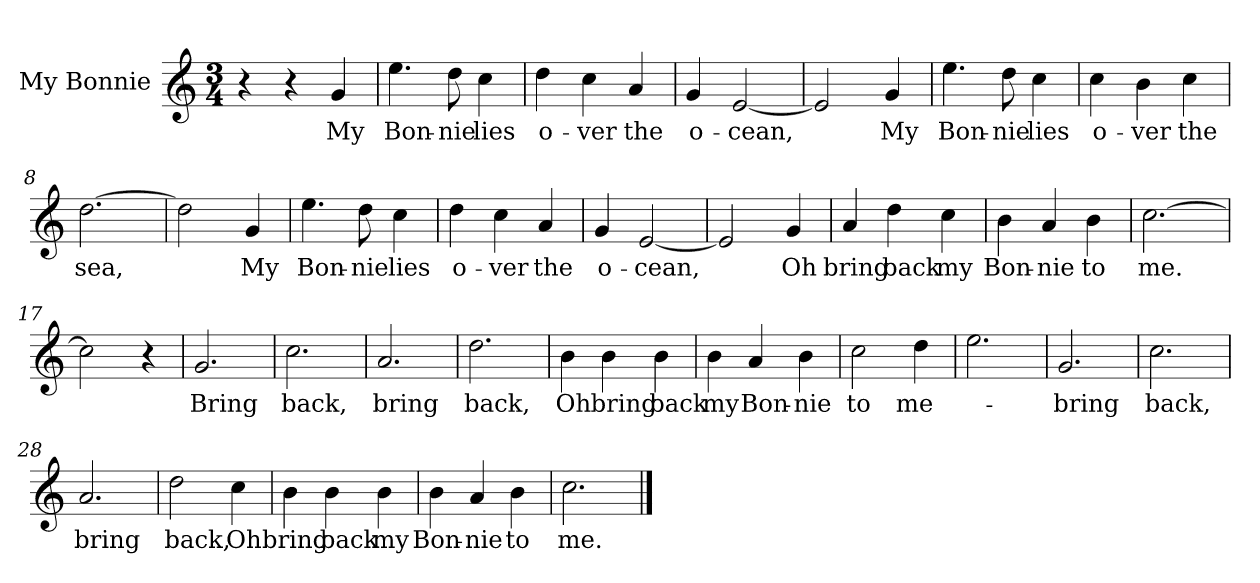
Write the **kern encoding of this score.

**kern	**text
*part1	*part1
*staff1	*staff1
*I"My Bonnie	*
*clefG2	*
*k[]	*
*C:	*
*M3/4	*
=1	=1
4r	.
4r	.
!	!LO:LY:b
4g/	My
=2	=2
!	!LO:LY:b
4.ee\	Bon-
!	!LO:LY:b
8dd\	-nie
!	!LO:LY:b
4cc\	lies
=3	=3
!	!LO:LY:b
4dd\	o-
!	!LO:LY:b
4cc\	-ver
!	!LO:LY:b
4a/	the
=4	=4
!	!LO:LY:b
4g/	o-
!	!LO:LY:b
[2e/	-cean,
=5	=5
2e/]	.
!	!LO:LY:b
4g/	My
=6	=6
!	!LO:LY:b
4.ee\	Bon-
!	!LO:LY:b
8dd\	-nie
!	!LO:LY:b
4cc\	lies
=7	=7
!	!LO:LY:b
4cc\	o-
!	!LO:LY:b
4b\	-ver
!	!LO:LY:b
4cc\	the
!!LO:LB:g=z
=8	=8
!	!LO:LY:b
[2.dd\	sea,
=9	=9
2dd\]	.
!	!LO:LY:b
4g/	My
=10	=10
!	!LO:LY:b
4.ee\	Bon-
!	!LO:LY:b
8dd\	-nie
!	!LO:LY:b
4cc\	lies
=11	=11
!	!LO:LY:b
4dd\	o-
!	!LO:LY:b
4cc\	-ver
!	!LO:LY:b
4a/	the
=12	=12
!	!LO:LY:b
4g/	o-
!	!LO:LY:b
[2e/	-cean,
=13	=13
2e/]	.
!	!LO:LY:b
4g/	Oh
=14	=14
!	!LO:LY:b
4a/	bring
!	!LO:LY:b
4dd\	back
!	!LO:LY:b
4cc\	my
=15	=15
!	!LO:LY:b
4b\	Bon-
!	!LO:LY:b
4a/	-nie
!	!LO:LY:b
4b\	to
!!LO:LB:g=z
=16	=16
!	!LO:LY:b
[2.cc\	me.
=17	=17
2cc\]	.
4r	.
=18	=18
!	!LO:LY:b
2.g/	Bring
=19	=19
!	!LO:LY:b
2.cc\	back,
=20	=20
!	!LO:LY:b
2.a/	bring
=21	=21
!	!LO:LY:b
2.dd\	back,
=22	=22
!	!LO:LY:b
4b\	Oh
!	!LO:LY:b
4b\	bring
!	!LO:LY:b
4b\	back
=23	=23
!	!LO:LY:b
4b\	my
!	!LO:LY:b
4a/	Bon-
!	!LO:LY:b
4b\	-nie
=24	=24
!	!LO:LY:b
2cc\	to
!	!LO:LY:b
4dd\	me-
!!LO:LB:g=z
=25	=25
2.ee\	.
=26	=26
!	!LO:LY:b
2.g/	-bring
=27	=27
!	!LO:LY:b
2.cc\	back,
=28	=28
!	!LO:LY:b
2.a/	bring
=29	=29
!	!LO:LY:b
2dd\	back,
!	!LO:LY:b
4cc\	Oh
=30	=30
!	!LO:LY:b
4b\	bring
!	!LO:LY:b
4b\	back
!	!LO:LY:b
4b\	my
=31	=31
!	!LO:LY:b
4b\	Bon-
!	!LO:LY:b
4a/	-nie
!	!LO:LY:b
4b\	to
=32	=32
!	!LO:LY:b
2.cc\	me.
==	==
*-	*-
